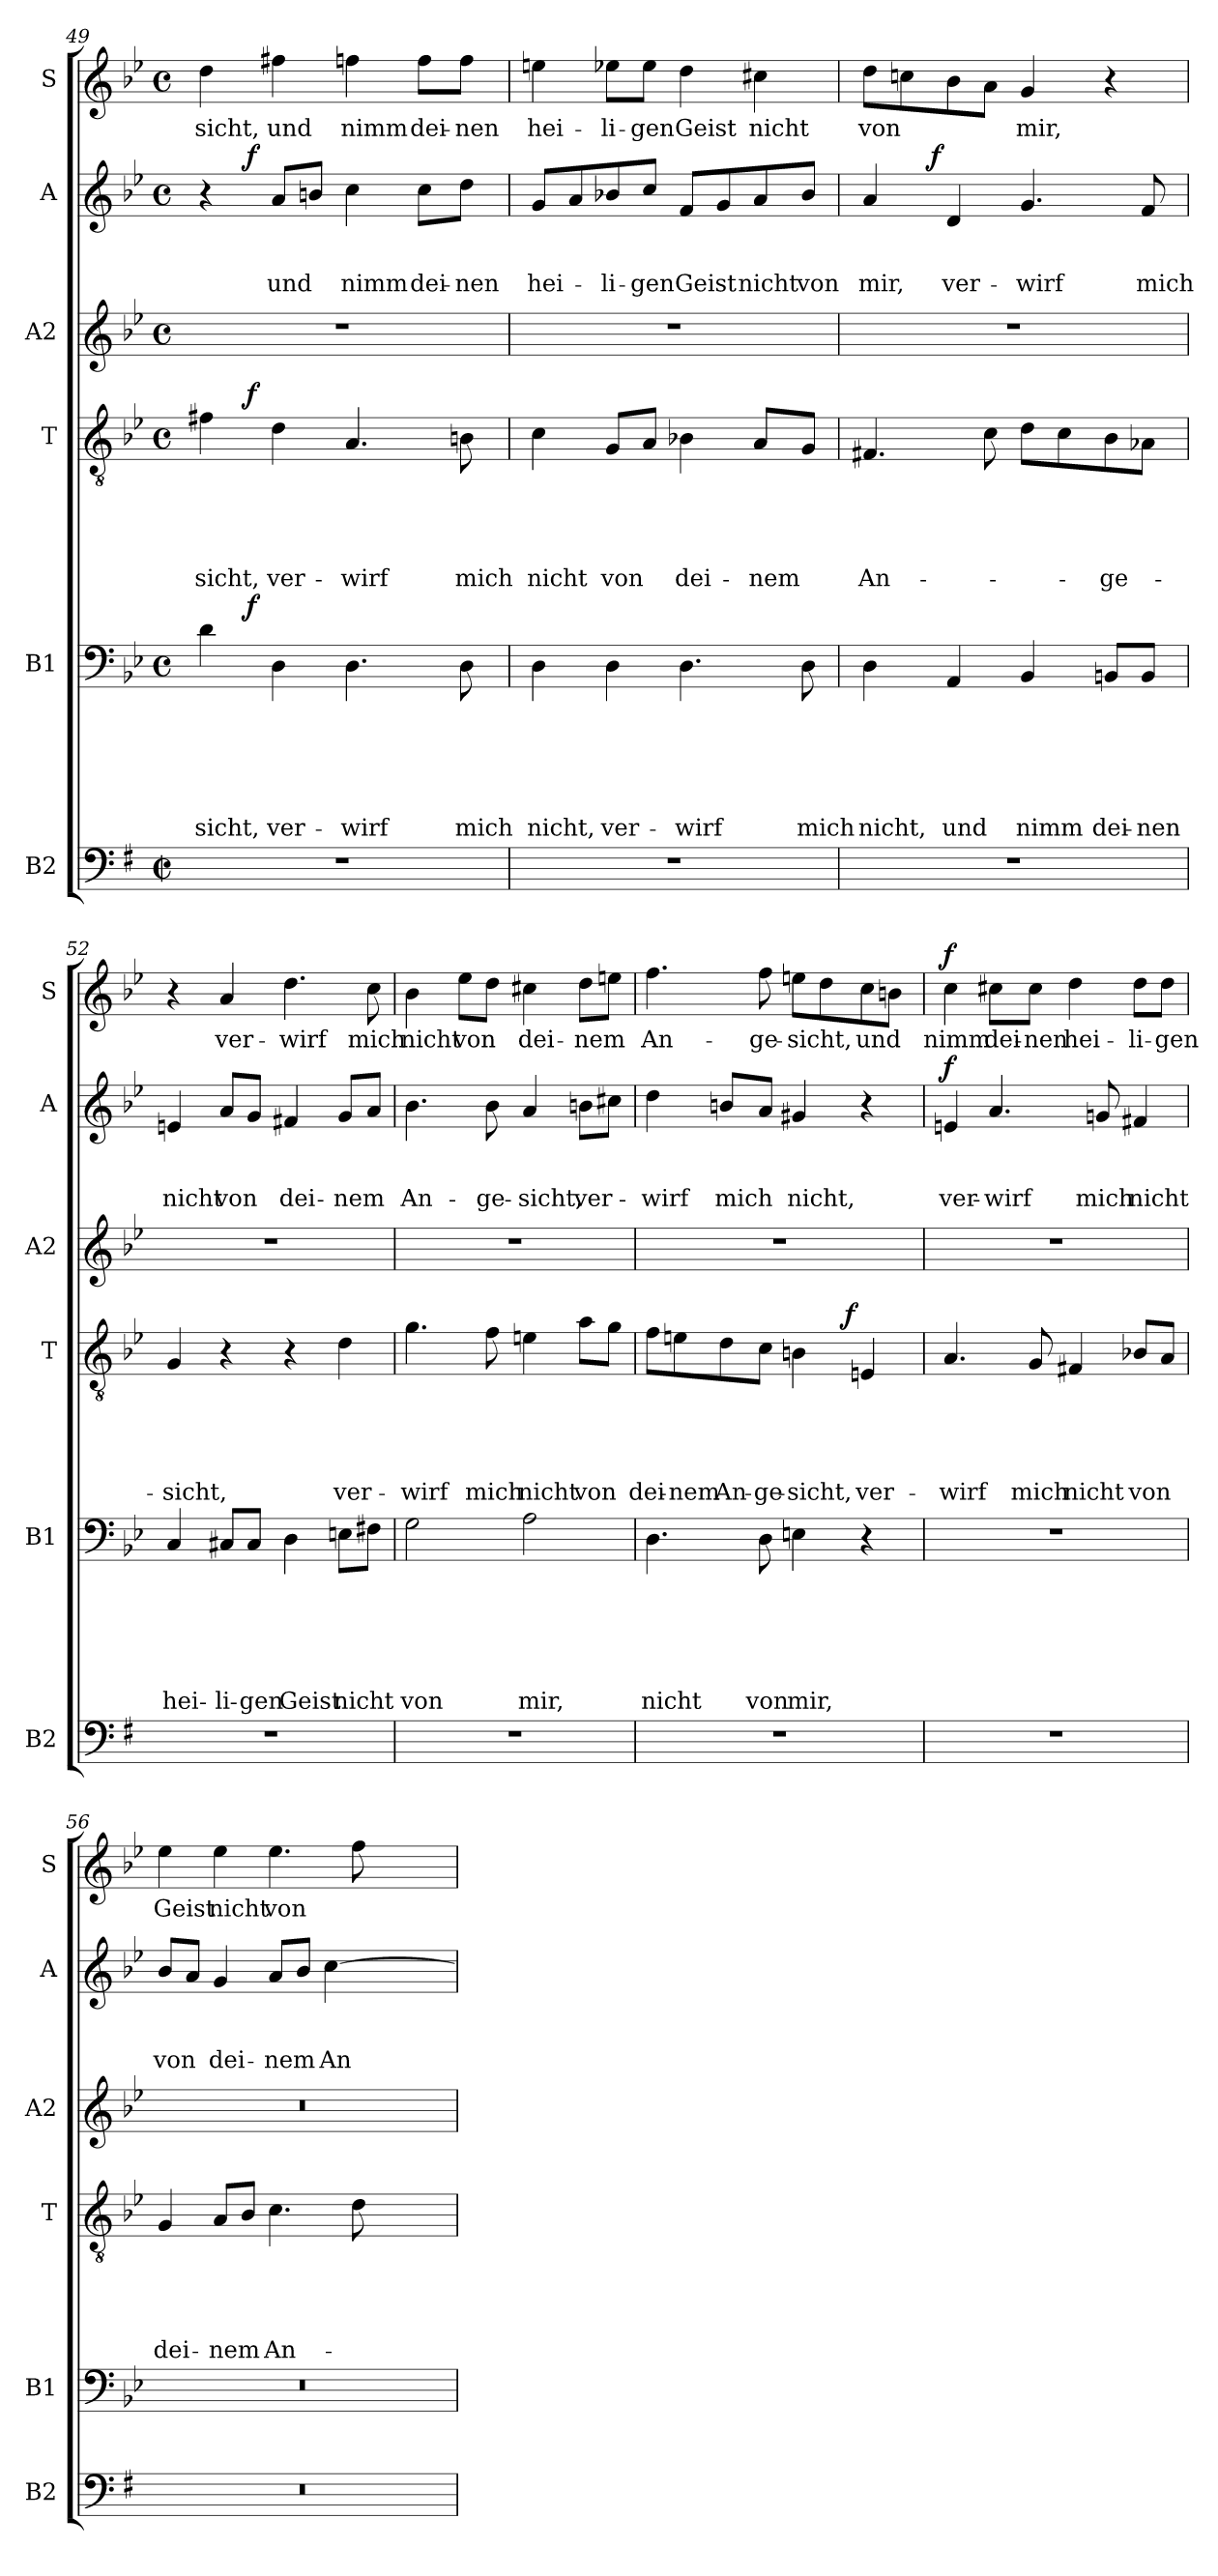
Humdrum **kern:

**kern	**kern	**text	**text	**text	**text	**text	**text	**dynam	**kern	**text	**text	**text	**text	**text	**dynam	**kern	**kern	**text	**text	**text	**dynam	**kern	**text	**dynam
*part6	*part5	*part5	*part5	*part5	*part5	*part5	*part5	*part5	*part4	*part4	*part4	*part4	*part4	*part4	*part4	*part3	*part2	*part2	*part2	*part2	*part2	*part1	*part1	*part1
*staff6	*staff5	*staff5	*staff5	*staff5	*staff5	*staff5	*staff5	*staff5	*staff4	*staff4	*staff4	*staff4	*staff4	*staff4	*staff4	*staff3	*staff2	*staff2	*staff2	*staff2	*staff2	*staff1	*staff1	*staff1
*I"B2	*I"B1	*	*	*	*	*	*	*	*I"T	*	*	*	*	*	*	*I"A2	*I"A	*	*	*	*	*I"S	*	*
*I'B2	*I'B1	*	*	*	*	*	*	*	*I'T	*	*	*	*	*	*	*I'A2	*I'A	*	*	*	*	*I'S	*	*
!!LO:PB:g=z
*clefF4	*clefF4	*	*	*	*	*	*	*	*clefGv2	*	*	*	*	*	*	*clefG2	*clefG2	*	*	*	*	*clefG2	*	*
*k[f#]	*k[b-e-]	*	*	*	*	*	*	*	*k[b-e-]	*	*	*	*	*	*	*k[b-e-]	*k[b-e-]	*	*	*	*	*k[b-e-]	*	*
*G:	*B-:	*	*	*	*	*	*	*	*B-:	*	*	*	*	*	*	*B-:	*B-:	*	*	*	*	*B-:	*	*
*M2/2	*M4/4	*	*	*	*	*	*	*	*M4/4	*	*	*	*	*	*	*M4/4	*M4/4	*	*	*	*	*M4/4	*	*
*met(c|)	*met(c)	*	*	*	*	*	*	*	*met(c)	*	*	*	*	*	*	*met(c)	*met(c)	*	*	*	*	*met(c)	*	*
=49	=49	=49	=49	=49	=49	=49	=49	=49	=49	=49	=49	=49	=49	=49	=49	=49	=49	=49	=49	=49	=49	=49	=49	=49
!	!	!	!	!	!	!	!LO:LY:b	!	!	!	!	!	!	!LO:LY:b	!	!	!	!	!	!	!	!	!LO:LY:b	!
*	*^	*	*	*	*	*	*	*	*^	*	*	*	*	*	*	*	*^	*	*	*	*	*	*	*
1r	4d\	8.ryy	.	.	.	.	.	-sicht,	.	4f#X\	8.ryy	.	.	.	.	-sicht,	.	1r	4r	8.ryy	.	.	.	.	4dd\	-sicht,	.
!	!	!	!	!	!	!	!	!	!LO:DY:a	!	!	!	!	!	!	!	!LO:DY:a	!	!	!	!	!	!	!LO:DY:a	!	!	!
.	.	2ryy	.	.	.	.	.	.	f	.	2ryy	.	.	.	.	.	f	.	.	2ryy	.	.	.	f	.	.	.
!	!	!	!	!	!	!	!	!LO:LY:b	!	!	!	!	!	!	!	!LO:LY:b	!	!	!	!	!	!	!LO:LY:b	!	!	!LO:LY:b	!
.	4D\	.	.	.	.	.	.	ver-	.	4d\	.	.	.	.	.	ver-	.	.	8a/L	.	.	.	und	.	4ff#X\	und	.
.	.	.	.	.	.	.	.	.	.	.	.	.	.	.	.	.	.	.	8bn/J	.	.	.	.	.	.	.	.
!	!	!	!	!	!	!	!	!LO:LY:b	!	!	!	!	!	!	!	!LO:LY:b	!	!	!	!	!	!	!LO:LY:b	!	!	!LO:LY:b	!
.	4.D\	.	.	.	.	.	.	-wirf	.	4.A/	.	.	.	.	.	-wirf	.	.	4cc\	.	.	.	nimm	.	4ffn\	nimm	.
.	.	4ryy	.	.	.	.	.	.	.	.	4ryy	.	.	.	.	.	.	.	.	4ryy	.	.	.	.	.	.	.
!	!	!	!	!	!	!	!	!	!	!	!	!	!	!	!	!	!	!	!	!	!	!	!LO:LY:b	!	!	!LO:LY:b	!
.	.	.	.	.	.	.	.	.	.	.	.	.	.	.	.	.	.	.	8cc\L	.	.	.	dei-	.	8ff\L	dei-	.
!	!	!	!	!	!	!	!	!LO:LY:b	!	!	!	!	!	!	!	!LO:LY:b	!	!	!	!	!	!	!LO:LY:b	!	!	!LO:LY:b	!
.	8D\	.	.	.	.	.	.	mich	.	8Bn\	.	.	.	.	.	mich	.	.	8dd\J	.	.	.	-nen	.	8ff\J	-nen	.
.	.	16ryy	.	.	.	.	.	.	.	.	16ryy	.	.	.	.	.	.	.	.	16ryy	.	.	.	.	.	.	.
=50	=50	=50	=50	=50	=50	=50	=50	=50	=50	=50	=50	=50	=50	=50	=50	=50	=50	=50	=50	=50	=50	=50	=50	=50	=50	=50	=50
!	!	!	!	!	!	!	!	!LO:LY:b	!	!	!	!	!	!	!	!LO:LY:b	!	!	!	!	!	!	!LO:LY:b	!	!	!LO:LY:b	!
*	*v	*v	*	*	*	*	*	*	*	*	*	*	*	*	*	*	*	*	*v	*v	*	*	*	*	*	*	*
*	*	*	*	*	*	*	*	*	*v	*v	*	*	*	*	*	*	*	*	*	*	*	*	*	*	*
1r	4D\	.	.	.	.	.	nicht,	.	4c\	.	.	.	.	nicht	.	1r	8g/L	.	.	hei-	.	4een\	hei-	.
.	.	.	.	.	.	.	.	.	.	.	.	.	.	.	.	.	8a/	.	.	.	.	.	.	.
!	!	!	!	!	!	!	!LO:LY:b	!	!	!	!	!	!	!LO:LY:b	!	!	!	!	!	!LO:LY:b	!	!	!LO:LY:b	!
.	4D\	.	.	.	.	.	ver-	.	8G/L	.	.	.	.	von	.	.	8b-X/	.	.	-li-	.	8ee-X\L	-li-	.
!	!	!	!	!	!	!	!	!	!	!	!	!	!	!	!	!	!	!	!	!LO:LY:b	!	!	!LO:LY:b	!
.	.	.	.	.	.	.	.	.	8A/J	.	.	.	.	.	.	.	8cc/J	.	.	-gen	.	8ee-\J	-gen	.
!	!	!	!	!	!	!	!LO:LY:b	!	!	!	!	!	!	!LO:LY:b	!	!	!	!	!	!LO:LY:b	!	!	!LO:LY:b	!
.	4.D\	.	.	.	.	.	-wirf	.	4B-X\	.	.	.	.	dei-	.	.	8f/L	.	.	Geist	.	4dd\	Geist	.
.	.	.	.	.	.	.	.	.	.	.	.	.	.	.	.	.	8g/	.	.	.	.	.	.	.
!	!	!	!	!	!	!	!	!	!	!	!	!	!	!LO:LY:b	!	!	!	!	!	!LO:LY:b	!	!	!LO:LY:b	!
.	.	.	.	.	.	.	.	.	8A/L	.	.	.	.	-nem	.	.	8a/	.	.	nicht	.	4cc#X\	nicht	.
!	!	!	!	!	!	!	!LO:LY:b	!	!	!	!	!	!	!	!	!	!	!	!	!LO:LY:b	!	!	!	!
.	8D\	.	.	.	.	.	mich	.	8G/J	.	.	.	.	.	.	.	8b-/J	.	.	von	.	.	.	.
=51	=51	=51	=51	=51	=51	=51	=51	=51	=51	=51	=51	=51	=51	=51	=51	=51	=51	=51	=51	=51	=51	=51	=51	=51
!	!	!	!	!	!	!	!LO:LY:b	!	!	!	!	!	!	!LO:LY:b	!	!	!	!	!	!LO:LY:b	!	!	!LO:LY:b	!
*	*	*	*	*	*	*	*	*	*	*	*	*	*	*	*	*	*^	*	*	*	*	*	*	*
1r	4D\	.	.	.	.	.	nicht,	.	4.F#X/	.	.	.	.	An-	.	1r	4a/	8..ryy	.	.	mir,	.	8dd\L	von	.
.	.	.	.	.	.	.	.	.	.	.	.	.	.	.	.	.	.	.	.	.	.	.	8ccn\	.	.
!	!	!	!	!	!	!	!	!	!	!	!	!	!	!	!	!	!	!	!	!	!	!LO:DY:a	!	!	!
.	.	.	.	.	.	.	.	.	.	.	.	.	.	.	.	.	.	2ryy	.	.	.	f	.	.	.
!	!	!	!	!	!	!	!LO:LY:b	!	!	!	!	!	!	!	!	!	!	!	!	!	!LO:LY:b	!	!	!	!
.	4AA/	.	.	.	.	.	und	.	.	.	.	.	.	.	.	.	4d/	.	.	.	ver-	.	8b-\	.	.
.	.	.	.	.	.	.	.	.	8c\	.	.	.	.	.	.	.	.	.	.	.	.	.	8a\J	.	.
!	!	!	!	!	!	!	!LO:LY:b	!	!	!	!	!	!	!	!	!	!	!	!	!	!LO:LY:b	!	!	!LO:LY:b	!
.	4BB-/	.	.	.	.	.	nimm	.	8d\L	.	.	.	.	.	.	.	4.g/	.	.	.	-wirf	.	4g/	mir,	.
.	.	.	.	.	.	.	.	.	8c\	.	.	.	.	.	.	.	.	.	.	.	.	.	.	.	.
.	.	.	.	.	.	.	.	.	.	.	.	.	.	.	.	.	.	4ryy	.	.	.	.	.	.	.
!	!	!	!	!	!	!	!LO:LY:b	!	!	!	!	!	!	!LO:LY:b	!	!	!	!	!	!	!	!	!	!	!
.	8BBn/L	.	.	.	.	.	dei-	.	8B-\	.	.	.	.	-ge-	.	.	.	.	.	.	.	.	4r	.	.
!	!	!	!	!	!	!	!LO:LY:b	!	!	!	!	!	!	!	!	!	!	!	!	!	!LO:LY:b	!	!	!	!
.	8BB/J	.	.	.	.	.	-nen	.	8A-X\J	.	.	.	.	.	.	.	8f/	.	.	.	mich	.	.	.	.
.	.	.	.	.	.	.	.	.	.	.	.	.	.	.	.	.	.	32ryy	.	.	.	.	.	.	.
!!LO:LB:g=z
=52	=52	=52	=52	=52	=52	=52	=52	=52	=52	=52	=52	=52	=52	=52	=52	=52	=52	=52	=52	=52	=52	=52	=52	=52	=52
!	!	!	!	!	!	!	!LO:LY:b	!	!	!	!	!	!	!LO:LY:b	!	!	!	!	!	!	!LO:LY:b	!	!	!	!
*	*	*	*	*	*	*	*	*	*	*	*	*	*	*	*	*	*v	*v	*	*	*	*	*	*	*
1r	4C/	.	.	.	.	.	hei-	.	4G/	.	.	.	.	-sicht,	.	1r	4en/	.	.	nicht	.	4r	.	.
!	!	!	!	!	!	!	!LO:LY:b	!	!	!	!	!	!	!	!	!	!	!	!	!LO:LY:b	!	!	!LO:LY:b	!
.	8C#X/L	.	.	.	.	.	-li-	.	4r	.	.	.	.	.	.	.	8a/L	.	.	von	.	4a/	ver-	.
!	!	!	!	!	!	!	!LO:LY:b	!	!	!	!	!	!	!	!	!	!	!	!	!	!	!	!	!
.	8C#/J	.	.	.	.	.	-gen	.	.	.	.	.	.	.	.	.	8g/J	.	.	.	.	.	.	.
!	!	!	!	!	!	!	!LO:LY:b	!	!	!	!	!	!	!	!	!	!	!	!	!LO:LY:b	!	!	!LO:LY:b	!
.	4D\	.	.	.	.	.	Geist	.	4r	.	.	.	.	.	.	.	4f#X/	.	.	dei-	.	4.dd\	-wirf	.
!	!	!	!	!	!	!	!LO:LY:b	!	!	!	!	!	!	!LO:LY:b	!	!	!	!	!	!LO:LY:b	!	!	!	!
.	8En\L	.	.	.	.	.	nicht	.	4d\	.	.	.	.	ver-	.	.	8g/L	.	.	-nem	.	.	.	.
!	!	!	!	!	!	!	!	!	!	!	!	!	!	!	!	!	!	!	!	!	!	!	!LO:LY:b	!
.	8F#X\J	.	.	.	.	.	.	.	.	.	.	.	.	.	.	.	8a/J	.	.	.	.	8cc\	mich	.
=53	=53	=53	=53	=53	=53	=53	=53	=53	=53	=53	=53	=53	=53	=53	=53	=53	=53	=53	=53	=53	=53	=53	=53	=53
!	!	!	!	!	!	!	!LO:LY:b	!	!	!	!	!	!	!LO:LY:b	!	!	!	!	!	!LO:LY:b	!	!	!LO:LY:b	!
1r	2G\	.	.	.	.	.	von	.	4.g\	.	.	.	.	-wirf	.	1r	4.b-\	.	.	An-	.	4b-\	nicht	.
!	!	!	!	!	!	!	!	!	!	!	!	!	!	!	!	!	!	!	!	!	!	!	!LO:LY:b	!
.	.	.	.	.	.	.	.	.	.	.	.	.	.	.	.	.	.	.	.	.	.	8ee-\L	von	.
!	!	!	!	!	!	!	!	!	!	!	!	!	!	!LO:LY:b	!	!	!	!	!	!LO:LY:b	!	!	!	!
.	.	.	.	.	.	.	.	.	8f\	.	.	.	.	mich	.	.	8b-\	.	.	-ge-	.	8dd\J	.	.
!	!	!	!	!	!	!	!LO:LY:b	!	!	!	!	!	!	!LO:LY:b	!	!	!	!	!	!LO:LY:b	!	!	!LO:LY:b	!
.	2A\	.	.	.	.	.	mir,	.	4en\	.	.	.	.	nicht	.	.	4a/	.	.	-sicht,	.	4cc#X\	dei-	.
!	!	!	!	!	!	!	!	!	!	!	!	!	!	!LO:LY:b	!	!	!	!	!	!LO:LY:b	!	!	!LO:LY:b	!
.	.	.	.	.	.	.	.	.	8a\L	.	.	.	.	von	.	.	8bn\L	.	.	ver-	.	8dd\L	-nem	.
.	.	.	.	.	.	.	.	.	8g\J	.	.	.	.	.	.	.	8cc#X\J	.	.	.	.	8een\J	.	.
=54	=54	=54	=54	=54	=54	=54	=54	=54	=54	=54	=54	=54	=54	=54	=54	=54	=54	=54	=54	=54	=54	=54	=54	=54
!	!	!	!	!	!	!	!LO:LY:b	!	!	!	!	!	!	!LO:LY:b	!	!	!	!	!	!LO:LY:b	!	!	!LO:LY:b	!
*	*	*	*	*	*	*	*	*	*^	*	*	*	*	*	*	*	*	*	*	*	*	*	*	*
1r	4.D\	.	.	.	.	.	nicht	.	8f\L	2ryy	.	.	.	.	dei-	.	1r	4dd\	.	.	-wirf	.	4.ff\	An-	.
!	!	!	!	!	!	!	!	!	!	!	!	!	!	!	!LO:LY:b	!	!	!	!	!	!	!	!	!	!
.	.	.	.	.	.	.	.	.	8en\	.	.	.	.	.	-nem	.	.	.	.	.	.	.	.	.	.
!	!	!	!	!	!	!	!	!	!	!	!	!	!	!	!LO:LY:b	!	!	!	!	!	!LO:LY:b	!	!	!	!
.	.	.	.	.	.	.	.	.	8d\	.	.	.	.	.	An-	.	.	8bn/L	.	.	mich	.	.	.	.
!	!	!	!	!	!	!	!LO:LY:b	!	!	!	!	!	!	!	!LO:LY:b	!	!	!	!	!	!	!	!	!LO:LY:b	!
.	8D\	.	.	.	.	.	von	.	8c\J	.	.	.	.	.	-ge-	.	.	8a/J	.	.	.	.	8ff\	-ge-	.
!	!	!	!	!	!	!	!LO:LY:b	!	!	!	!	!	!	!	!LO:LY:b	!	!	!	!	!	!LO:LY:b	!	!	!LO:LY:b	!
.	4En\	.	.	.	.	.	mir,	.	4Bn\	8ryy	.	.	.	.	-sicht,	.	.	4g#X/	.	.	nicht,	.	8een\L	-sicht,	.
.	.	.	.	.	.	.	.	.	.	16ryy	.	.	.	.	.	.	.	.	.	.	.	.	8dd\	.	.
.	.	.	.	.	.	.	.	.	.	64ryy	.	.	.	.	.	.	.	.	.	.	.	.	.	.	.
!	!	!	!	!	!	!	!	!	!	!	!	!	!	!	!	!LO:DY:a	!	!	!	!	!	!	!	!	!
.	.	.	.	.	.	.	.	.	.	4ryy	.	.	.	.	.	f	.	.	.	.	.	.	.	.	.
!	!	!	!	!	!	!	!	!	!	!	!	!	!	!	!LO:LY:b	!	!	!	!	!	!	!	!	!LO:LY:b	!
.	4r	.	.	.	.	.	.	.	4En/	.	.	.	.	.	ver-	.	.	4r	.	.	.	.	8cc\	und	.
.	.	.	.	.	.	.	.	.	.	.	.	.	.	.	.	.	.	.	.	.	.	.	8bn\J	.	.
.	.	.	.	.	.	.	.	.	.	32.ryy	.	.	.	.	.	.	.	.	.	.	.	.	.	.	.
!!LO:LB:g=z
=55	=55	=55	=55	=55	=55	=55	=55	=55	=55	=55	=55	=55	=55	=55	=55	=55	=55	=55	=55	=55	=55	=55	=55	=55	=55
!	!	!	!	!	!	!	!	!	!	!	!	!	!	!	!LO:LY:b	!	!	!	!	!	!LO:LY:b	!LO:DY:a	!	!LO:LY:b	!LO:DY:a
*	*	*	*	*	*	*	*	*	*v	*v	*	*	*	*	*	*	*	*	*	*	*	*	*	*	*
1r	1r	.	.	.	.	.	.	.	4.A/	.	.	.	.	-wirf	.	1r	4en/	.	.	ver-	f	4cc\	nimm	f
!	!	!	!	!	!	!	!	!	!	!	!	!	!	!	!	!	!	!	!	!LO:LY:b	!	!	!LO:LY:b	!
.	.	.	.	.	.	.	.	.	.	.	.	.	.	.	.	.	4.a/	.	.	-wirf	.	8cc#X\L	dei-	.
!	!	!	!	!	!	!	!	!	!	!	!	!	!	!LO:LY:b	!	!	!	!	!	!	!	!	!LO:LY:b:rj	!
.	.	.	.	.	.	.	.	.	8G/	.	.	.	.	mich	.	.	.	.	.	.	.	8cc#\J	-nen	.
!	!	!	!	!	!	!	!	!	!	!	!	!	!	!LO:LY:b	!	!	!	!	!	!	!	!	!LO:LY:b	!
.	.	.	.	.	.	.	.	.	4F#X/	.	.	.	.	nicht	.	.	.	.	.	.	.	4dd\	hei-	.
!	!	!	!	!	!	!	!	!	!	!	!	!	!	!	!	!	!	!	!	!LO:LY:b	!	!	!	!
.	.	.	.	.	.	.	.	.	.	.	.	.	.	.	.	.	8gn/	.	.	mich	.	.	.	.
!	!	!	!	!	!	!	!	!	!	!	!	!	!	!LO:LY:b	!	!	!	!	!	!LO:LY:b	!	!	!LO:LY:b	!
.	.	.	.	.	.	.	.	.	8B-X/L	.	.	.	.	von	.	.	4f#X/	.	.	nicht	.	8dd\L	-li-	.
!	!	!	!	!	!	!	!	!	!	!	!	!	!	!	!	!	!	!	!	!	!	!	!LO:LY:b	!
.	.	.	.	.	.	.	.	.	8A/J	.	.	.	.	.	.	.	.	.	.	.	.	8dd\J	-gen	.
=56	=56	=56	=56	=56	=56	=56	=56	=56	=56	=56	=56	=56	=56	=56	=56	=56	=56	=56	=56	=56	=56	=56	=56	=56
!	!	!	!	!	!	!	!	!	!	!	!	!	!	!LO:LY:b	!	!	!	!	!	!LO:LY:b	!	!	!LO:LY:b	!
1r	1r	.	.	.	.	.	.	.	4G/	.	.	.	.	dei-	.	1r	8b-/L	.	.	von	.	4ee-\	Geist	.
.	.	.	.	.	.	.	.	.	.	.	.	.	.	.	.	.	8a/J	.	.	.	.	.	.	.
!	!	!	!	!	!	!	!	!	!	!	!	!	!	!LO:LY:b	!	!	!	!	!	!LO:LY:b	!	!	!LO:LY:b	!
.	.	.	.	.	.	.	.	.	8A/L	.	.	.	.	-nem	.	.	4g/	.	.	dei-	.	4ee-\	nicht	.
.	.	.	.	.	.	.	.	.	8B-/J	.	.	.	.	.	.	.	.	.	.	.	.	.	.	.
!	!	!	!	!	!	!	!	!	!	!	!	!	!	!LO:LY:b	!	!	!	!	!	!LO:LY:b	!	!	!LO:LY:b	!
.	.	.	.	.	.	.	.	.	4.c\	.	.	.	.	An-	.	.	8a/L	.	.	-nem	.	4.ee-\	von	.
.	.	.	.	.	.	.	.	.	.	.	.	.	.	.	.	.	8b-/J	.	.	.	.	.	.	.
!	!	!	!	!	!	!	!	!	!	!	!	!	!	!	!	!	!	!	!	!LO:LY:b	!	!	!	!
.	.	.	.	.	.	.	.	.	.	.	.	.	.	.	.	.	[>4cc\	.	.	An-	.	.	.	.
.	.	.	.	.	.	.	.	.	8d\	.	.	.	.	.	.	.	.	.	.	.	.	8ff\	.	.
=	=	=	=	=	=	=	=	=	=	=	=	=	=	=	=	=	=	=	=	=	=	=	=	=
*-	*-	*-	*-	*-	*-	*-	*-	*-	*-	*-	*-	*-	*-	*-	*-	*-	*-	*-	*-	*-	*-	*-	*-	*-
